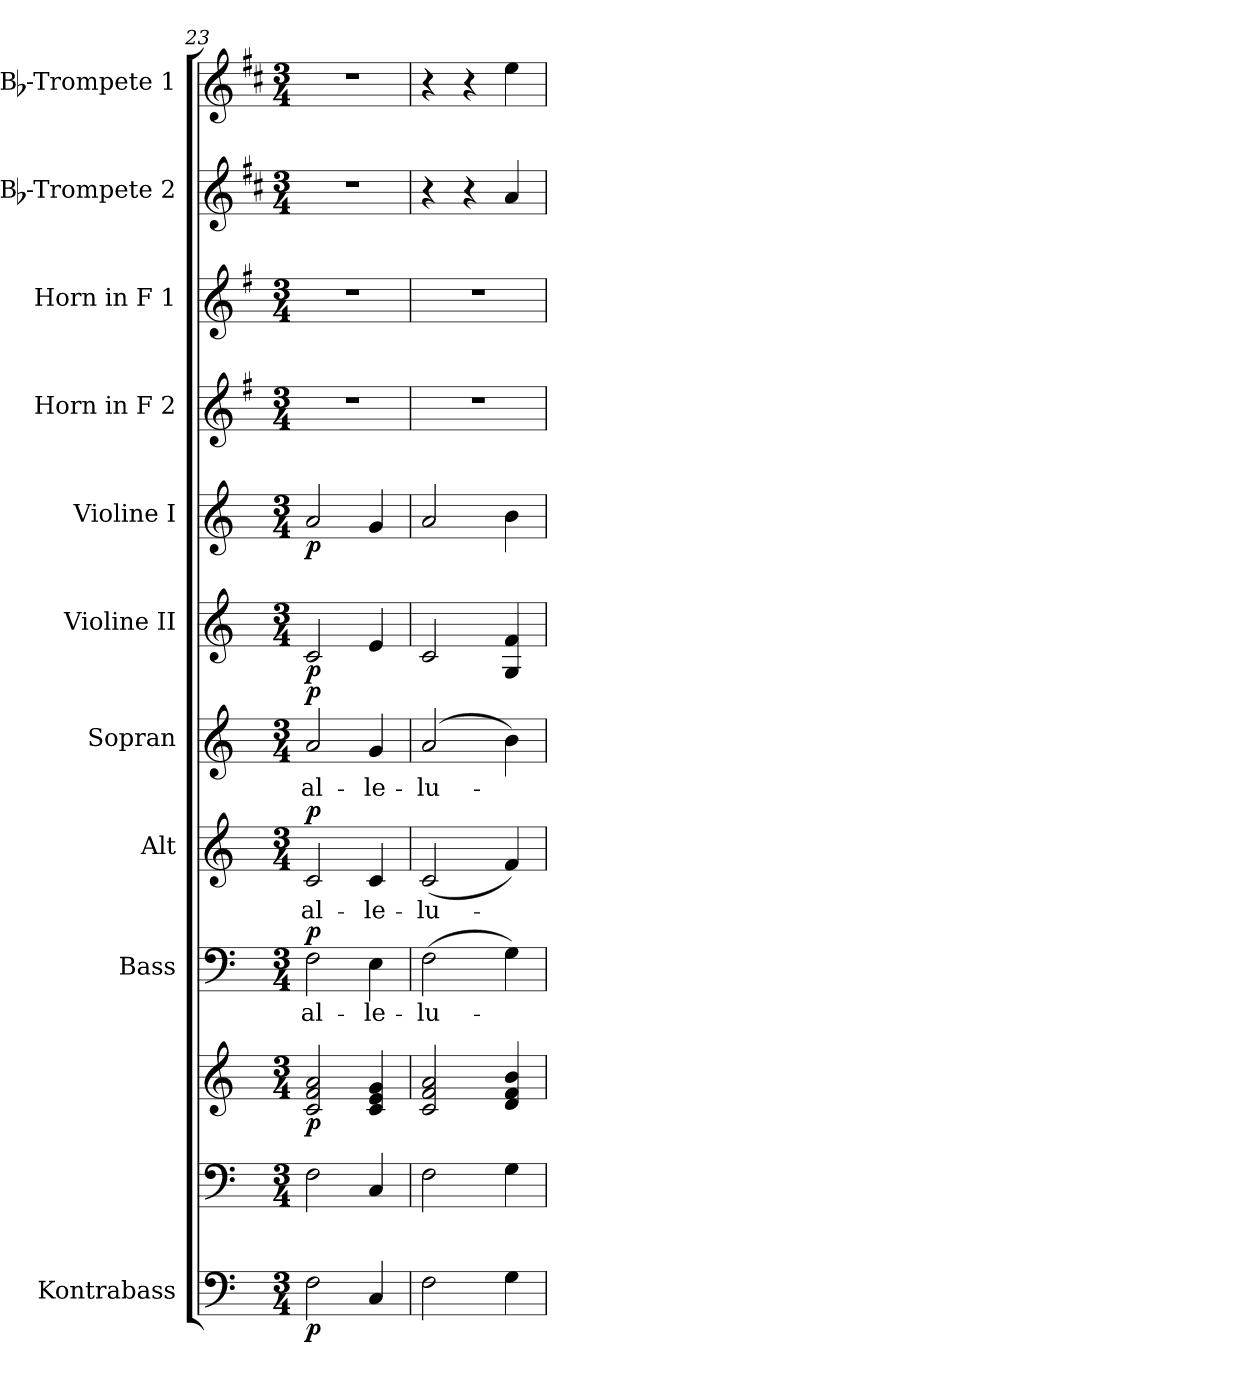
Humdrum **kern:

**kern	**dynam	**kern	**kern	**dynam	**kern	**text	**dynam	**kern	**text	**dynam	**kern	**text	**dynam	**kern	**dynam	**kern	**dynam	**kern	**kern	**kern	**kern
*part11	*part11	*part10	*part10	*part10	*part9	*part9	*part9	*part8	*part8	*part8	*part7	*part7	*part7	*part6	*part6	*part5	*part5	*part4	*part3	*part2	*part1
*staff12	*staff12	*staff11	*staff10	*staff10/11	*staff9	*staff9	*staff9	*staff8	*staff8	*staff8	*staff7	*staff7	*staff7	*staff6	*staff6	*staff5	*staff5	*staff4	*staff3	*staff2	*staff1
*I"Kontrabass	*	*	*	*	*I"Bass	*	*	*I"Alt	*	*	*I"Sopran	*	*	*I"Violine II	*	*I"Violine I	*	*I"Horn in F 2	*I"Horn in F 1	*I"Bb-Trompete 2	*I"Bb-Trompete 1
*I'Kb.	*	*	*	*	*I'B.	*	*	*I'A.	*	*	*I'S.	*	*	*I'Vl. II	*	*I'Vl. I	*	*	*	*I'Bb Trp. 2	*I'Bb Trp. 1
*clefF4	*	*clefF4	*clefG2	*	*clefF4	*	*	*clefG2	*	*	*clefG2	*	*	*clefG2	*	*clefG2	*	*clefG2	*clefG2	*clefG2	*clefG2
*ITrd7c12	*	*	*	*	*	*	*	*	*	*	*	*	*	*	*	*	*	*ITrd4c7	*ITrd4c7	*ITrd1c2	*ITrd1c2
*k[]	*	*k[]	*k[]	*	*k[]	*	*	*k[]	*	*	*k[]	*	*	*k[]	*	*k[]	*	*k[]	*k[]	*k[]	*k[]
*C:	*	*C:	*C:	*	*C:	*	*	*C:	*	*	*C:	*	*	*C:	*	*C:	*	*C:	*C:	*C:	*C:
*M3/4	*	*M3/4	*M3/4	*	*M3/4	*	*	*M3/4	*	*	*M3/4	*	*	*M3/4	*	*M3/4	*	*M3/4	*M3/4	*M3/4	*M3/4
=23	=23	=23	=23	=23	=23	=23	=23	=23	=23	=23	=23	=23	=23	=23	=23	=23	=23	=23	=23	=23	=23
!	!LO:DY:b	!	!	!LO:DY:b	!	!LO:LY:b	!LO:DY:a	!	!LO:LY:b	!LO:DY:a	!	!LO:LY:b	!LO:DY:a	!	!LO:DY:b	!	!LO:DY:b	!	!	!	!
2FF\	p	2F\	2c/ 2f/ 2a/	p	2F\	al-	p	2c/	al-	p	2a/	al-	p	2c/	p	2a/	p	2.r	2.r	2.r	2.r
!	!	!	!	!	!	!LO:LY:b	!	!	!LO:LY:b	!	!	!LO:LY:b	!	!	!	!	!	!	!	!	!
4CC/	.	4C/	4c/ 4e/ 4g/	.	4E\	-le-	.	4c/	-le-	.	4g/	-le-	.	4e/	.	4g/	.	.	.	.	.
=24	=24	=24	=24	=24	=24	=24	=24	=24	=24	=24	=24	=24	=24	=24	=24	=24	=24	=24	=24	=24	=24
!	!	!	!	!	!	!LO:LY:b	!	!	!LO:LY:b	!	!	!LO:LY:b	!	!	!	!	!	!	!	!	!
2FF\	.	2F\	2c/ 2f/ 2a/	.	(>2F\	-lu-	.	(<2c/	-lu-	.	(2a/	-lu-	.	2c/	.	2a/	.	2.r	2.r	4r	4r
.	.	.	.	.	.	.	.	.	.	.	.	.	.	.	.	.	.	.	.	4r	4r
4GG\	.	4G\	4d/ 4f/ 4b/	.	4G\)	.	.	4f/)	.	.	4b\)	.	.	4G/ 4f/	.	4b\	.	.	.	4g/	4dd\
=	=	=	=	=	=	=	=	=	=	=	=	=	=	=	=	=	=	=	=	=	=
*-	*-	*-	*-	*-	*-	*-	*-	*-	*-	*-	*-	*-	*-	*-	*-	*-	*-	*-	*-	*-	*-
